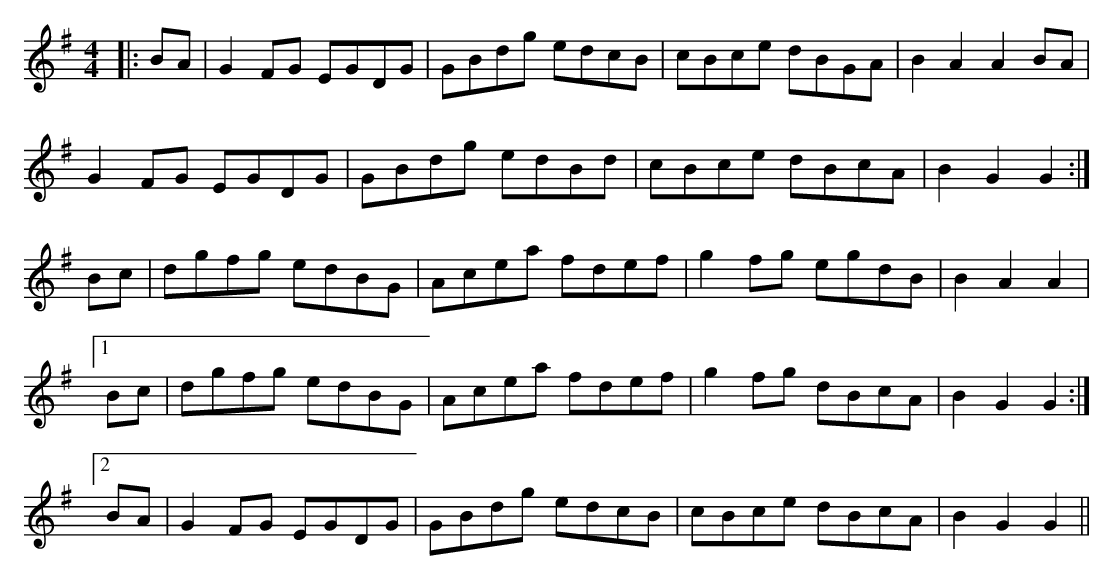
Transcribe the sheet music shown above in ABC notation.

X:1
M:4/4
K:G
|:BA|G2 FG EGDG|GBdg edcB|cBce dBGA|B2A2 A2BA|
G2 FG EGDG|GBdg edBd|cBce dBcA|B2G2 G2:|
Bc|dgfg edBG|Acea fdef|g2fg egdB|B2A2 A2|
[1 Bc|dgfg edBG|Acea fdef|g2fg dBcA|B2G2G2:|
[2 BA|G2FG EGDG|GBdg edcB|cBce dBcA|B2G2G2||
